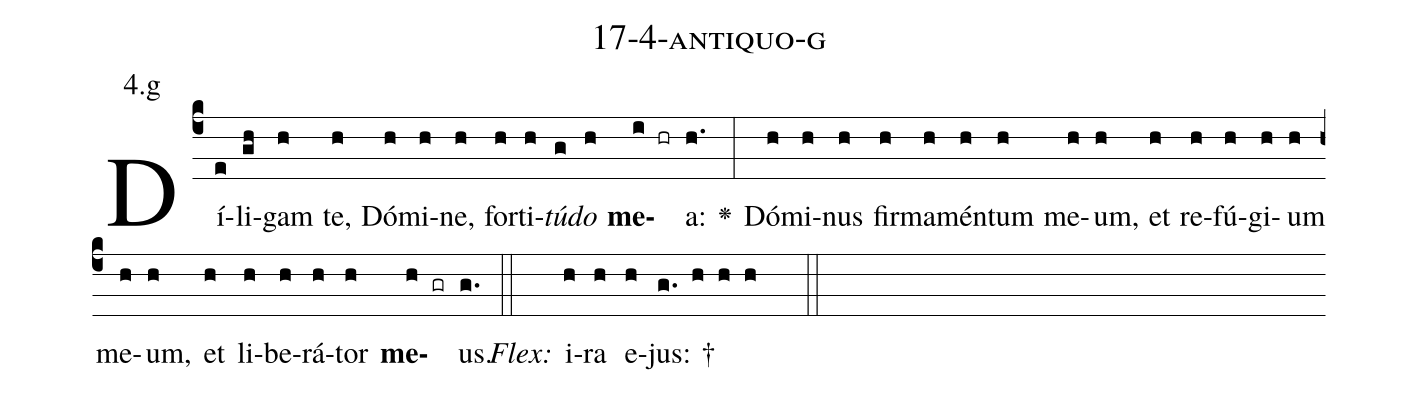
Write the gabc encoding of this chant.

name: 17-4-antiquo-g;
annotation: 4.g;
%%
(c4)Dí(e)li(gh)gam(h) te,(h) Dó(h)mi(h)ne,(h) for(h)ti(h)<i>tú</i>(g)<i>do</i>(h) <b>me</b>(i hr)a:(h.) <v>\greheightstar</v>(:) Dó(h)mi(h)nus(h) fir(h)ma(h)mén(h)tum(h) me(h)um,(h) et(h) re(h)fú(h)gi(h)um(h) me(h)um,(h) et(h) li(h)be(h)rá(h)tor(h) <b>me</b>(h gr)us.(g.) (::)
<i>Flex:</i>()  i(h)ra(h) e(h)jus: †(g. h h h  ::)

%E(h) u(h) o(h) u(h) a(h) e.(g.) (::)
